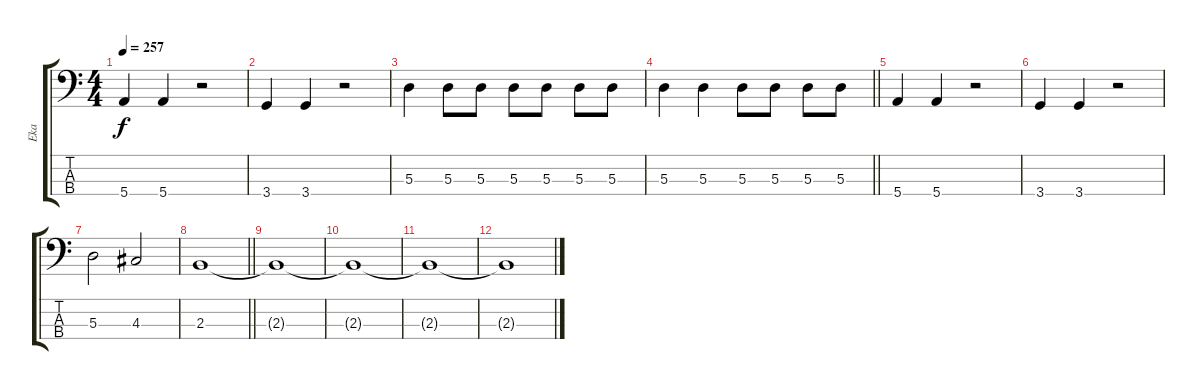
\track ("Eka" "Eka") {instrument electricbasspick}
\staff {score tabs}
\tuning (G2 D2 A1 E1) {hide}
\ts (4 4)
\tempo 257
\clef f4
\ks c
5.4.4{dy f} 5.4.4 r.2 |
3.4.4 3.4.4 r.2 |
5.3.4 5.3.8 5.3.8 5.3.8 5.3.8 5.3.8 5.3.8 |
\barLineRight lightlight
5.3.4 5.3.4 5.3.8 5.3.8 5.3.8 5.3.8 |
5.4.4 5.4.4 r.2 |
3.4.4 3.4.4 r.2 |
5.3.2 4.3.2 |
\barLineRight lightlight
2.3.1 |
2.3{t}.1 |
2.3{t}.1 |
2.3{t}.1 |
2.3{t}.1
